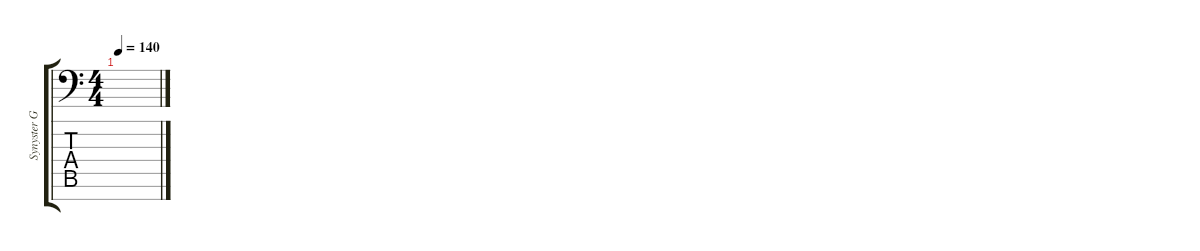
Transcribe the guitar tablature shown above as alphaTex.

\track ("Synyster Gates - Extra Guitars" "Synyster G") {instrument overdrivenguitar}
\staff {score tabs}
\tuning (E4 B3 G3 D3 A2 E2 C-1) {hide}
\ts (4 4)
\tempo 140
\clef f4
\ks c
